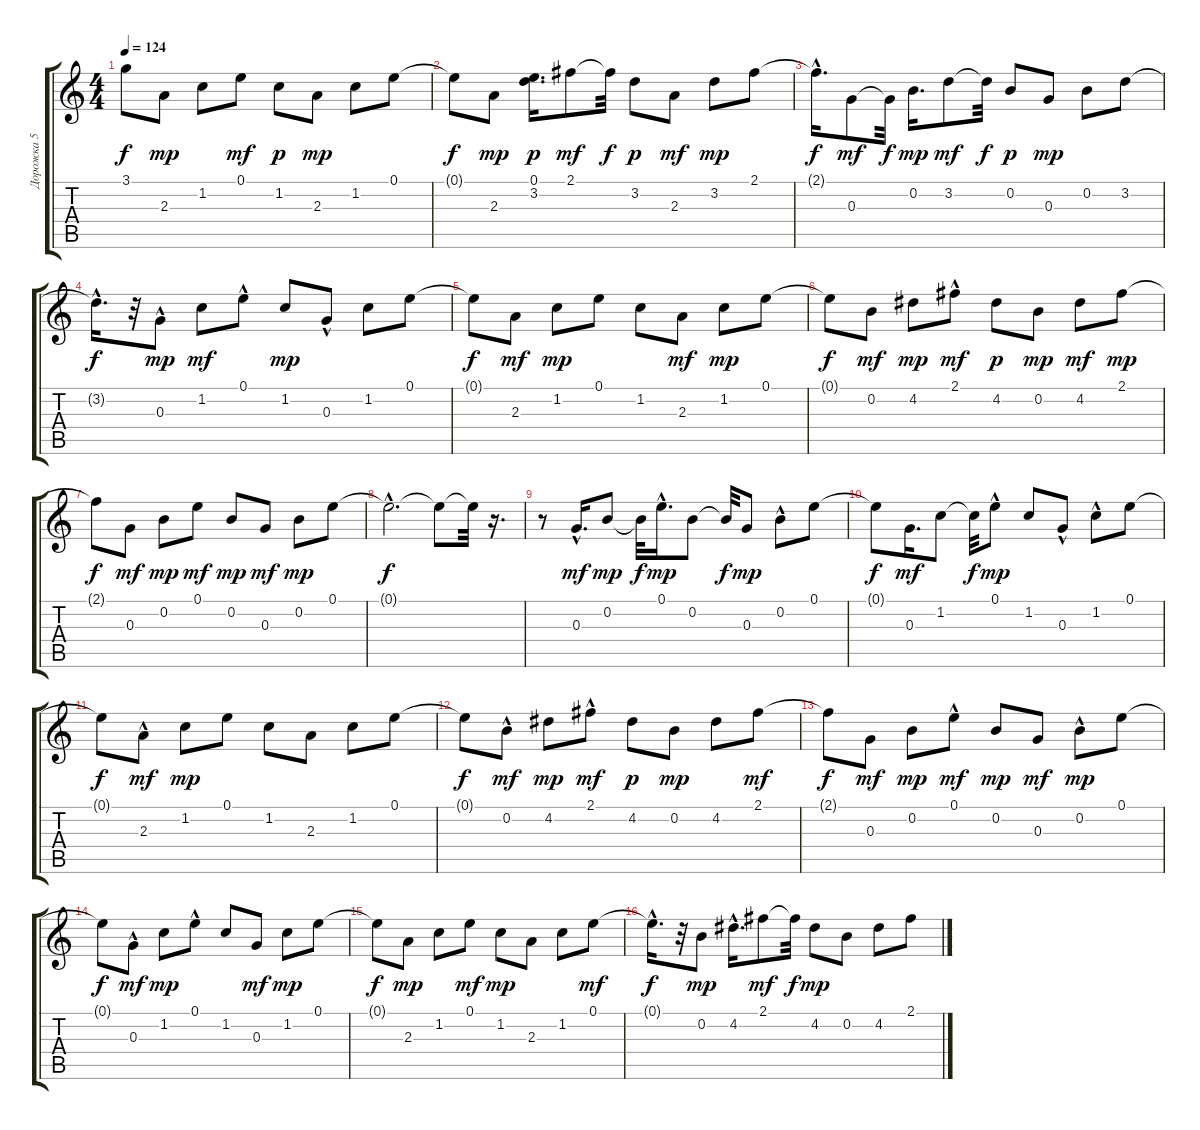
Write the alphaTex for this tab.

\track ("Дорожка 5" "Дорожка 5") {instrument acousticguitarnylon}
\staff {score tabs}
\tuning (E4 B3 G3 D3 A2 E2) {hide}
\ts (4 4)
\tempo 124
\clef g2
\ks c
3.1{t}.8{dy f} 2.3.8{dy mp} 1.2.8 0.1.8{dy mf} 1.2.8{dy p} 2.3.8{dy mp} 1.2.8 0.1.8 |
0.1{t}.8{dy f} 2.3.8{dy mp} (0.1 3.2).16{d dy p} 2.1.8{dy mf} 2.1{t}.32{dy f} 3.2.8{dy p} 2.3.8{dy mf} 3.2.8{dy mp} 2.1.8 |
2.1{hac t}.16{d dy f} 0.3.8{dy mf} 0.3{t}.32{dy f} 0.2.16{d dy mp} 3.2.8{dy mf} 3.2{t}.32{dy f} 0.2.8{dy p} 0.3.8{dy mp} 0.2.8 3.2.8 |
3.2{hac t}.16{d dy f} r.32 0.3{hac}.8{dy mp} 1.2.8{dy mf} 0.1{hac}.8 1.2.8{dy mp} 0.3{hac}.8 1.2.8 0.1.8 |
0.1{t}.8{dy f} 2.3.8{dy mf} 1.2.8{dy mp} 0.1.8 1.2.8 2.3.8{dy mf} 1.2.8{dy mp} 0.1.8 |
0.1{t}.8{dy f} 0.2.8{dy mf} 4.2.8{dy mp} 2.1{hac}.8{dy mf} 4.2.8{dy p} 0.2.8{dy mp} 4.2.8{dy mf} 2.1.8{dy mp} |
2.1{t}.8{dy f} 0.3.8{dy mf} 0.2.8{dy mp} 0.1.8{dy mf} 0.2.8{dy mp} 0.3.8{dy mf} 0.2.8{dy mp} 0.1.8 |
0.1{hac t}.2{d dy f} 0.1{t}.8 0.1{t}.32 r.16{d} |
r.8 0.3{hac}.16{d dy mf} 0.2.8{dy mp} 0.2{t}.32{dy f} 0.1{hac}.16{d dy mp} 0.2.8 0.2{t}.32{dy f} 0.3.8{dy mp} 0.2{hac}.8 0.1.8 |
0.1{t}.8{dy f} 0.3.16{d dy mf} 1.2.8 1.2{t}.32{dy f} 0.1{hac}.8{dy mp} 1.2.8 0.3{hac}.8 1.2{hac}.8 0.1.8 |
0.1{t}.8{dy f} 2.3{hac}.8{dy mf} 1.2.8{dy mp} 0.1.8 1.2.8 2.3.8 1.2.8 0.1.8 |
0.1{t}.8{dy f} 0.2{hac}.8{dy mf} 4.2.8{dy mp} 2.1{hac}.8{dy mf} 4.2.8{dy p} 0.2.8{dy mp} 4.2.8 2.1.8{dy mf} |
2.1{t}.8{dy f} 0.3.8{dy mf} 0.2.8{dy mp} 0.1{hac}.8{dy mf} 0.2.8{dy mp} 0.3.8{dy mf} 0.2{hac}.8{dy mp} 0.1.8 |
0.1{t}.8{dy f} 0.3{hac}.8{dy mf} 1.2.8{dy mp} 0.1{hac}.8 1.2.8 0.3.8{dy mf} 1.2.8{dy mp} 0.1.8 |
0.1{t}.8{dy f} 2.3.8{dy mp} 1.2.8 0.1.8{dy mf} 1.2.8{dy mp} 2.3.8 1.2.8 0.1.8{dy mf} |
0.1{hac t}.16{d dy f} r.32 0.2.8{dy mp} 4.2{hac}.16{d} 2.1.8{dy mf} 2.1{t}.32{dy f} 4.2.8{dy mp} 0.2.8 4.2.8 2.1.8
